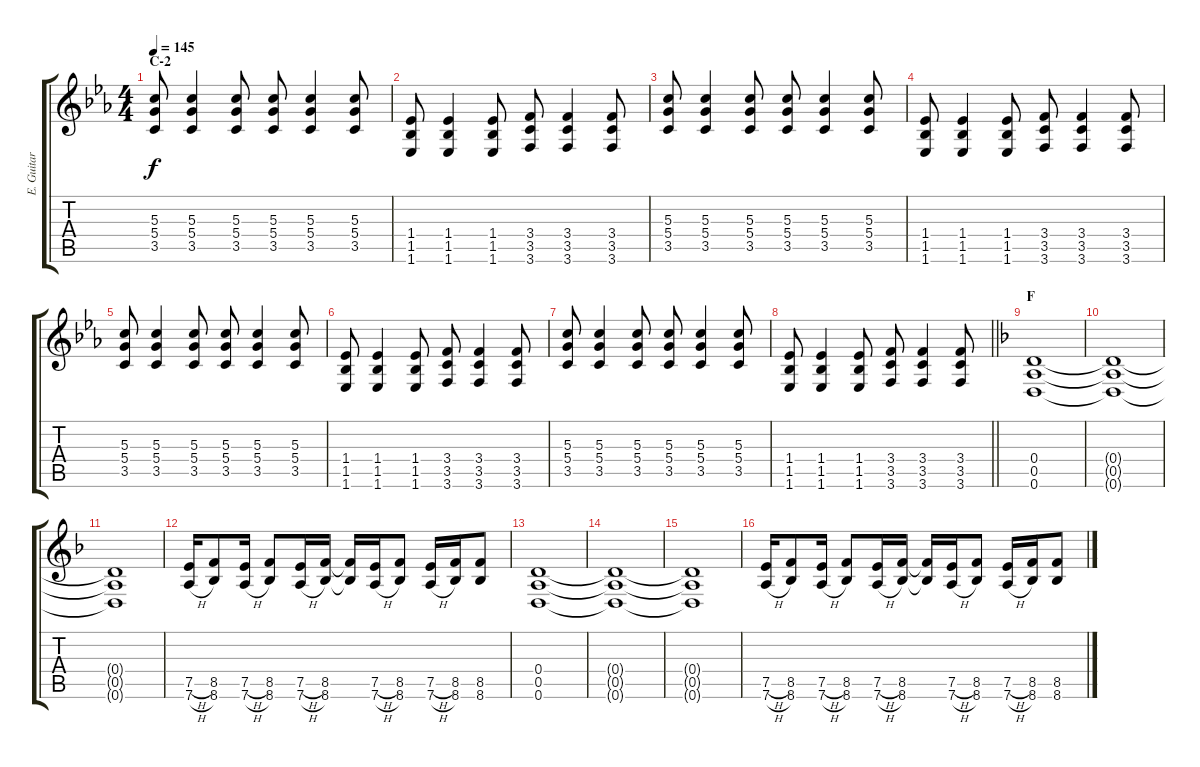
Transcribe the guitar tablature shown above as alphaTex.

\track ("E. Guitar II" "E. Guitar ") {instrument overdrivenguitar}
\staff {score tabs}
\tuning (E4 B3 G3 D3 A2 D2) {hide}
\ts (4 4)
\section ("" "C-2")
\tempo 145
\clef g2
\ks eb
(5.3 5.4 3.5).8{dy f} (5.3 5.4 3.5).4 (5.3 5.4 3.5).8 (5.3 5.4 3.5).8 (5.3 5.4 3.5).4 (5.3 5.4 3.5).8 |
(1.4 1.5 1.6).8 (1.4 1.5 1.6).4 (1.4 1.5 1.6).8 (3.4 3.5 3.6).8 (3.4 3.5 3.6).4 (3.4 3.5 3.6).8 |
(5.3 5.4 3.5).8 (5.3 5.4 3.5).4 (5.3 5.4 3.5).8 (5.3 5.4 3.5).8 (5.3 5.4 3.5).4 (5.3 5.4 3.5).8 |
(1.4 1.5 1.6).8 (1.4 1.5 1.6).4 (1.4 1.5 1.6).8 (3.4 3.5 3.6).8 (3.4 3.5 3.6).4 (3.4 3.5 3.6).8 |
(5.3 5.4 3.5).8 (5.3 5.4 3.5).4 (5.3 5.4 3.5).8 (5.3 5.4 3.5).8 (5.3 5.4 3.5).4 (5.3 5.4 3.5).8 |
(1.4 1.5 1.6).8 (1.4 1.5 1.6).4 (1.4 1.5 1.6).8 (3.4 3.5 3.6).8 (3.4 3.5 3.6).4 (3.4 3.5 3.6).8 |
(5.3 5.4 3.5).8 (5.3 5.4 3.5).4 (5.3 5.4 3.5).8 (5.3 5.4 3.5).8 (5.3 5.4 3.5).4 (5.3 5.4 3.5).8 |
\barLineRight lightlight
(1.4 1.5 1.6).8 (1.4 1.5 1.6).4 (1.4 1.5 1.6).8 (3.4 3.5 3.6).8 (3.4 3.5 3.6).4 (3.4 3.5 3.6).8 |
\section ("" "F")
\ks f
(0.4 0.5 0.6).1 |
(0.4{t} 0.5{t} 0.6{t}).1 |
(0.4{t} 0.5{t} 0.6{t}).1 |
(7.5{h} 7.6{h}).16 (8.5 8.6).8 (7.5{h} 7.6{h}).16 (8.5 8.6).8 (7.5{h} 7.6{h}).16 (8.5 8.6).16 (8.5{t} 8.6{t}).16 (7.5{h} 7.6{h}).16 (8.5 8.6).8 (7.5{h} 7.6{h}).16 (8.5 8.6).16 (8.5 8.6).8 |
(0.4 0.5 0.6).1 |
(0.4{t} 0.5{t} 0.6{t}).1 |
(0.4{t} 0.5{t} 0.6{t}).1 |
(7.5{h} 7.6{h}).16 (8.5 8.6).8 (7.5{h} 7.6{h}).16 (8.5 8.6).8 (7.5{h} 7.6{h}).16 (8.5 8.6).16 (8.5{t} 8.6{t}).16 (7.5{h} 7.6{h}).16 (8.5 8.6).8 (7.5{h} 7.6{h}).16 (8.5 8.6).16 (8.5 8.6).8
